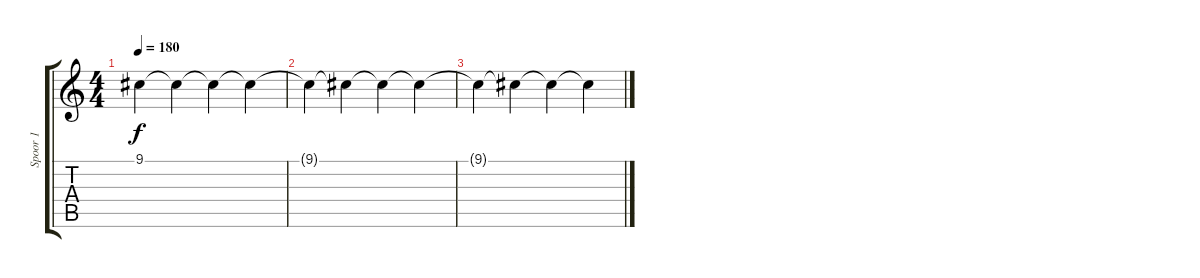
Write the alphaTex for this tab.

\track ("Spoor 1" "Spoor 1") {instrument violin}
\staff {score tabs}
\tuning (E4 B3 G3 D3 A2 E2) {hide}
\ts (4 4)
\tempo 180
\clef g2
\ks c
9.1{t}.4{dy f} 9.1{t}.4 9.1{t}.4 9.1{t}.4 |
9.1{t}.4 9.1{t}.4 9.1{t}.4 9.1{t}.4 |
9.1{t}.4 9.1{t}.4 9.1{t}.4 9.1{t}.4
